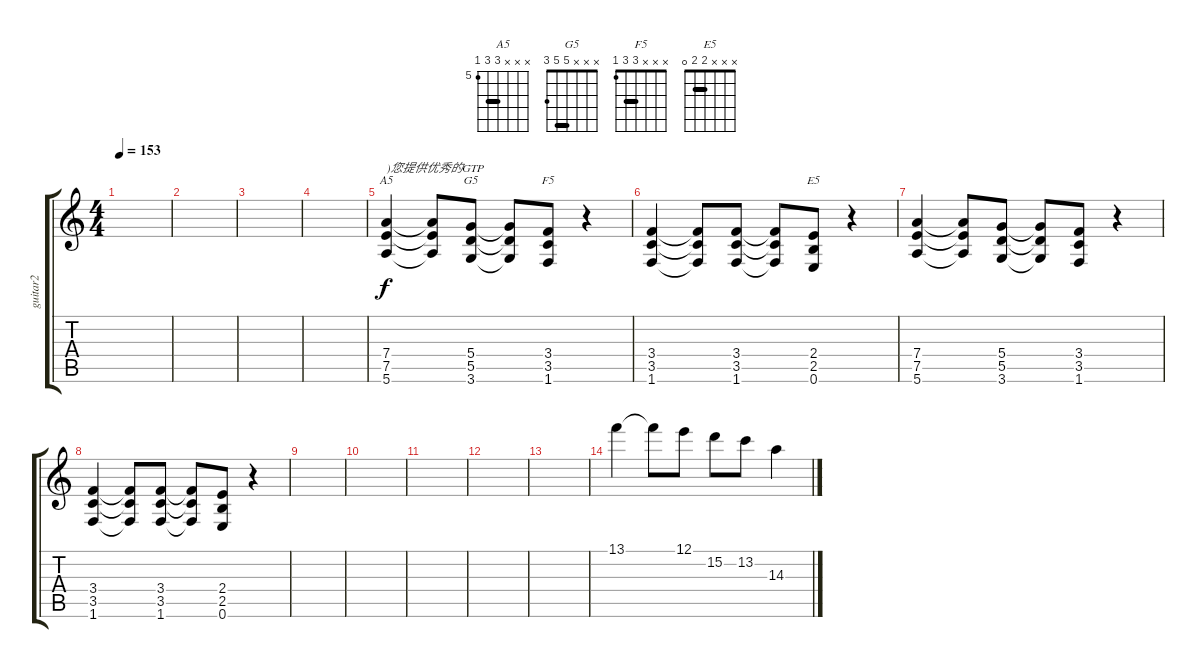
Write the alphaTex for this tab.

\track ("guitar2" "guitar2") {instrument distortionguitar}
\staff {score tabs}
\tuning (E4 B3 G3 D3 A2 E2) {hide}
\chord ("A5" x x x 7 7 5) {firstfret 5 barre 7}
\chord ("G5" x x x 5 5 3) {barre 5}
\chord ("F5" x x x 3 3 1) {barre 3}
\chord ("E5" x x x 2 2 0) {barre 2}
\ts (4 4)
\tempo 153
\clef g2
\ks c
|
|
|
|
(7.4 7.5 5.6).4{ch "A5" txt ")您提供优秀的GTP"} (7.4{t} 7.5{t} 5.6{t}).8 (5.4 5.5 3.6).8{ch "G5"} (5.4{t} 5.5{t} 3.6{t}).8 (3.4 3.5 1.6).8{ch "F5"} r.4 |
(3.4 3.5 1.6).4 (3.4{t} 3.5{t} 1.6{t}).8 (3.4 3.5 1.6).8 (3.4{t} 3.5{t} 1.6{t}).8 (2.4 2.5 0.6).8{ch "E5"} r.4 |
(7.4 7.5 5.6).4 (7.4{t} 7.5{t} 5.6{t}).8 (5.4 5.5 3.6).8 (5.4{t} 5.5{t} 3.6{t}).8 (3.4 3.5 1.6).8 r.4 |
(3.4 3.5 1.6).4 (3.4{t} 3.5{t} 1.6{t}).8 (3.4 3.5 1.6).8 (3.4{t} 3.5{t} 1.6{t}).8 (2.4 2.5 0.6).8 r.4 |
|
|
|
|
|
13.1.4 13.1{t}.8 12.1.8 15.2.8 13.2.8 14.3.4
